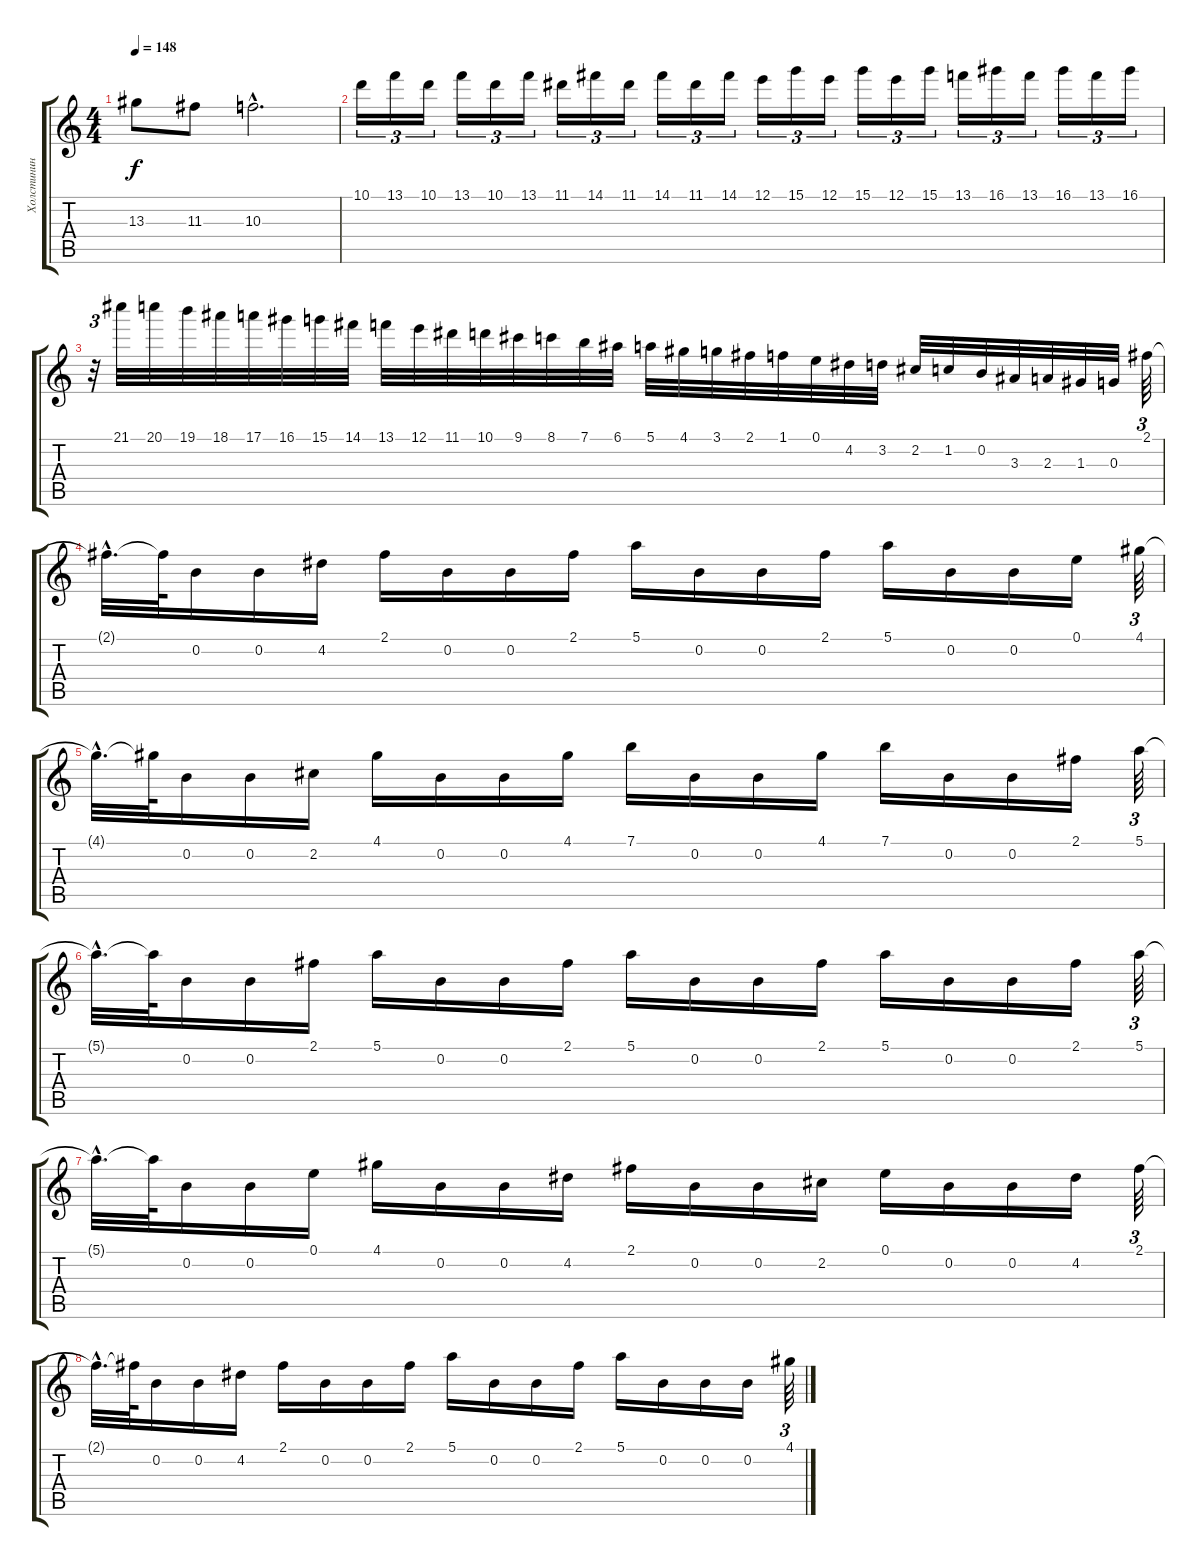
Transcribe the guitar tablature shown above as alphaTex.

\track ("Холстинин" "Холстинин") {instrument distortionguitar}
\staff {score tabs}
\tuning (E4 B3 G3 D3 A2 E2) {hide}
\ts (4 4)
\tempo 148
\clef g2
\ks c
13.3.8{dy f} 11.3.8 10.3{hac}.2{d} |
10.1.16{tu (3 2)} 13.1.16{tu (3 2)} 10.1.16{tu (3 2)} 13.1.16{tu (3 2)} 10.1.16{tu (3 2)} 13.1.16{tu (3 2)} 11.1.16{tu (3 2)} 14.1.16{tu (3 2)} 11.1.16{tu (3 2)} 14.1.16{tu (3 2)} 11.1.16{tu (3 2)} 14.1.16{tu (3 2)} 12.1.16{tu (3 2)} 15.1.16{tu (3 2)} 12.1.16{tu (3 2)} 15.1.16{tu (3 2)} 12.1.16{tu (3 2)} 15.1.16{tu (3 2)} 13.1.16{tu (3 2)} 16.1.16{tu (3 2)} 13.1.16{tu (3 2)} 16.1.16{tu (3 2)} 13.1.16{tu (3 2)} 16.1.16{tu (3 2)} |
r.32{tu (3 2)} 21.1.32 20.1.32 19.1.32 18.1.32 17.1.32 16.1.32 15.1.32 14.1.32 13.1.32 12.1.32 11.1.32 10.1.32 9.1.32 8.1.32 7.1.32 6.1.32 5.1.32 4.1.32 3.1.32 2.1.32 1.1.32 0.1.32 4.2.32 3.2.32 2.2.32 1.2.32 0.2.32 3.3.32 2.3.32 1.3.32 0.3.32 2.1.64{tu (3 2) volume 16 balance 16} |
2.1{hac t}.32{d} 2.1{t}.64 0.2.16 0.2.16 4.2.16 2.1.16 0.2.16 0.2.16 2.1.16 5.1.16 0.2.16 0.2.16 2.1.16 5.1.16 0.2.16 0.2.16 0.1.16 4.1.64{tu (3 2)} |
4.1{hac t}.32{d} 4.1{t}.64 0.2.16 0.2.16 2.2.16 4.1.16 0.2.16 0.2.16 4.1.16 7.1.16 0.2.16 0.2.16 4.1.16 7.1.16 0.2.16 0.2.16 2.1.16 5.1.64{tu (3 2)} |
5.1{hac t}.32{d} 5.1{t}.64 0.2.16 0.2.16 2.1.16 5.1.16 0.2.16 0.2.16 2.1.16 5.1.16 0.2.16 0.2.16 2.1.16 5.1.16 0.2.16 0.2.16 2.1.16 5.1.64{tu (3 2)} |
5.1{hac t}.32{d} 5.1{t}.64 0.2.16 0.2.16 0.1.16 4.1.16 0.2.16 0.2.16 4.2.16 2.1.16 0.2.16 0.2.16 2.2.16 0.1.16 0.2.16 0.2.16 4.2.16 2.1.64{tu (3 2)} |
2.1{hac t}.32{d} 2.1{t}.64 0.2.16 0.2.16 4.2.16 2.1.16 0.2.16 0.2.16 2.1.16 5.1.16 0.2.16 0.2.16 2.1.16 5.1.16 0.2.16 0.2.16 0.2.16 4.1.64{tu (3 2)}
